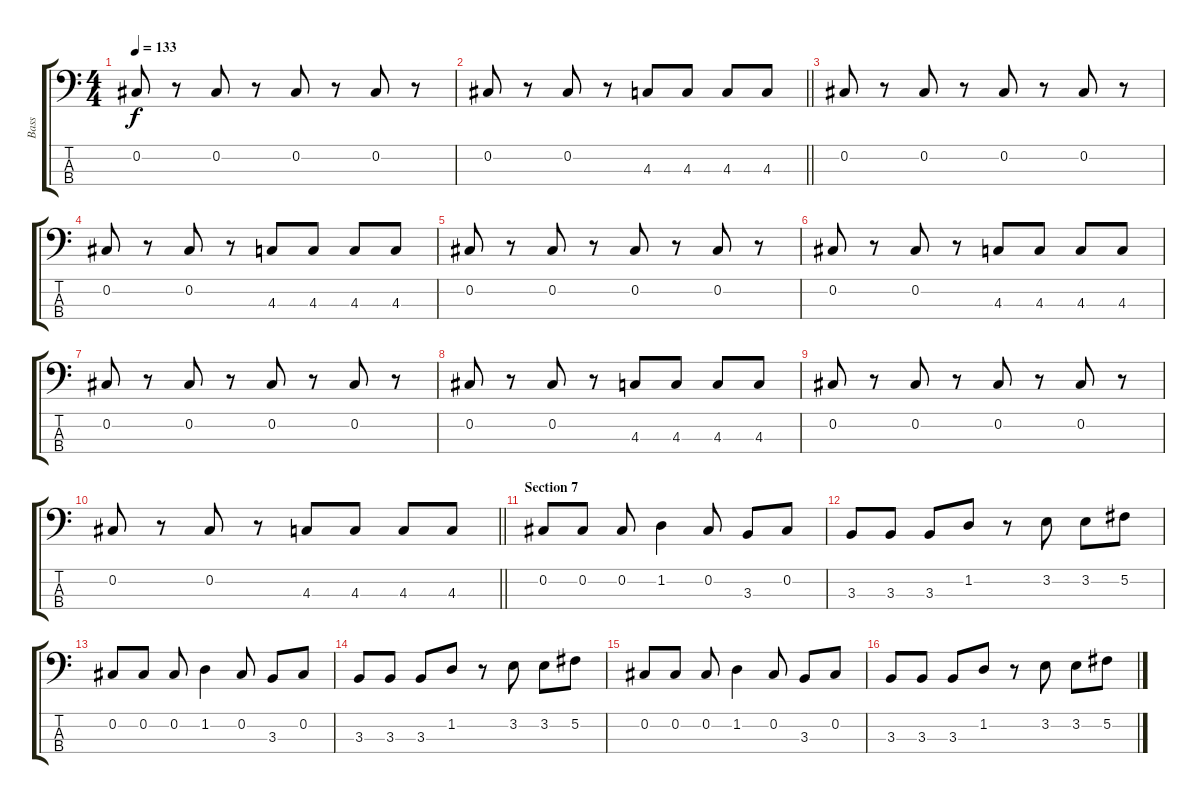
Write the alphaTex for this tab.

\track ("Bass" "Bass") {instrument electricbassfinger}
\staff {score tabs}
\tuning (Gb2 Db2 Ab1 Eb1) {hide}
\ts (4 4)
\tempo 133
\clef f4
\ks c
0.2.8{dy f} r.8 0.2.8 r.8 0.2.8 r.8 0.2.8 r.8 |
\barLineRight lightlight
0.2.8 r.8 0.2.8 r.8 4.3.8 4.3.8 4.3.8 4.3.8 |
0.2.8{volume 12} r.8 0.2.8 r.8 0.2.8 r.8 0.2.8 r.8 |
0.2.8 r.8 0.2.8 r.8 4.3.8 4.3.8 4.3.8 4.3.8 |
0.2.8 r.8 0.2.8 r.8 0.2.8 r.8 0.2.8 r.8 |
0.2.8 r.8 0.2.8 r.8 4.3.8 4.3.8 4.3.8 4.3.8 |
0.2.8 r.8 0.2.8 r.8 0.2.8 r.8 0.2.8 r.8 |
0.2.8 r.8 0.2.8 r.8 4.3.8 4.3.8 4.3.8 4.3.8 |
0.2.8 r.8 0.2.8 r.8 0.2.8 r.8 0.2.8 r.8 |
\barLineRight lightlight
0.2.8 r.8 0.2.8 r.8 4.3.8 4.3.8 4.3.8 4.3.8 |
\section ("" "Section 7")
0.2.8 0.2.8 0.2.8 1.2.4 0.2.8 3.3.8 0.2.8 |
3.3.8 3.3.8 3.3.8 1.2.8 r.8 3.2.8 3.2.8 5.2.8 |
0.2.8 0.2.8 0.2.8 1.2.4 0.2.8 3.3.8 0.2.8 |
3.3.8 3.3.8 3.3.8 1.2.8 r.8 3.2.8 3.2.8 5.2.8 |
0.2.8 0.2.8 0.2.8 1.2.4 0.2.8 3.3.8 0.2.8 |
3.3.8 3.3.8 3.3.8 1.2.8 r.8 3.2.8 3.2.8 5.2.8
